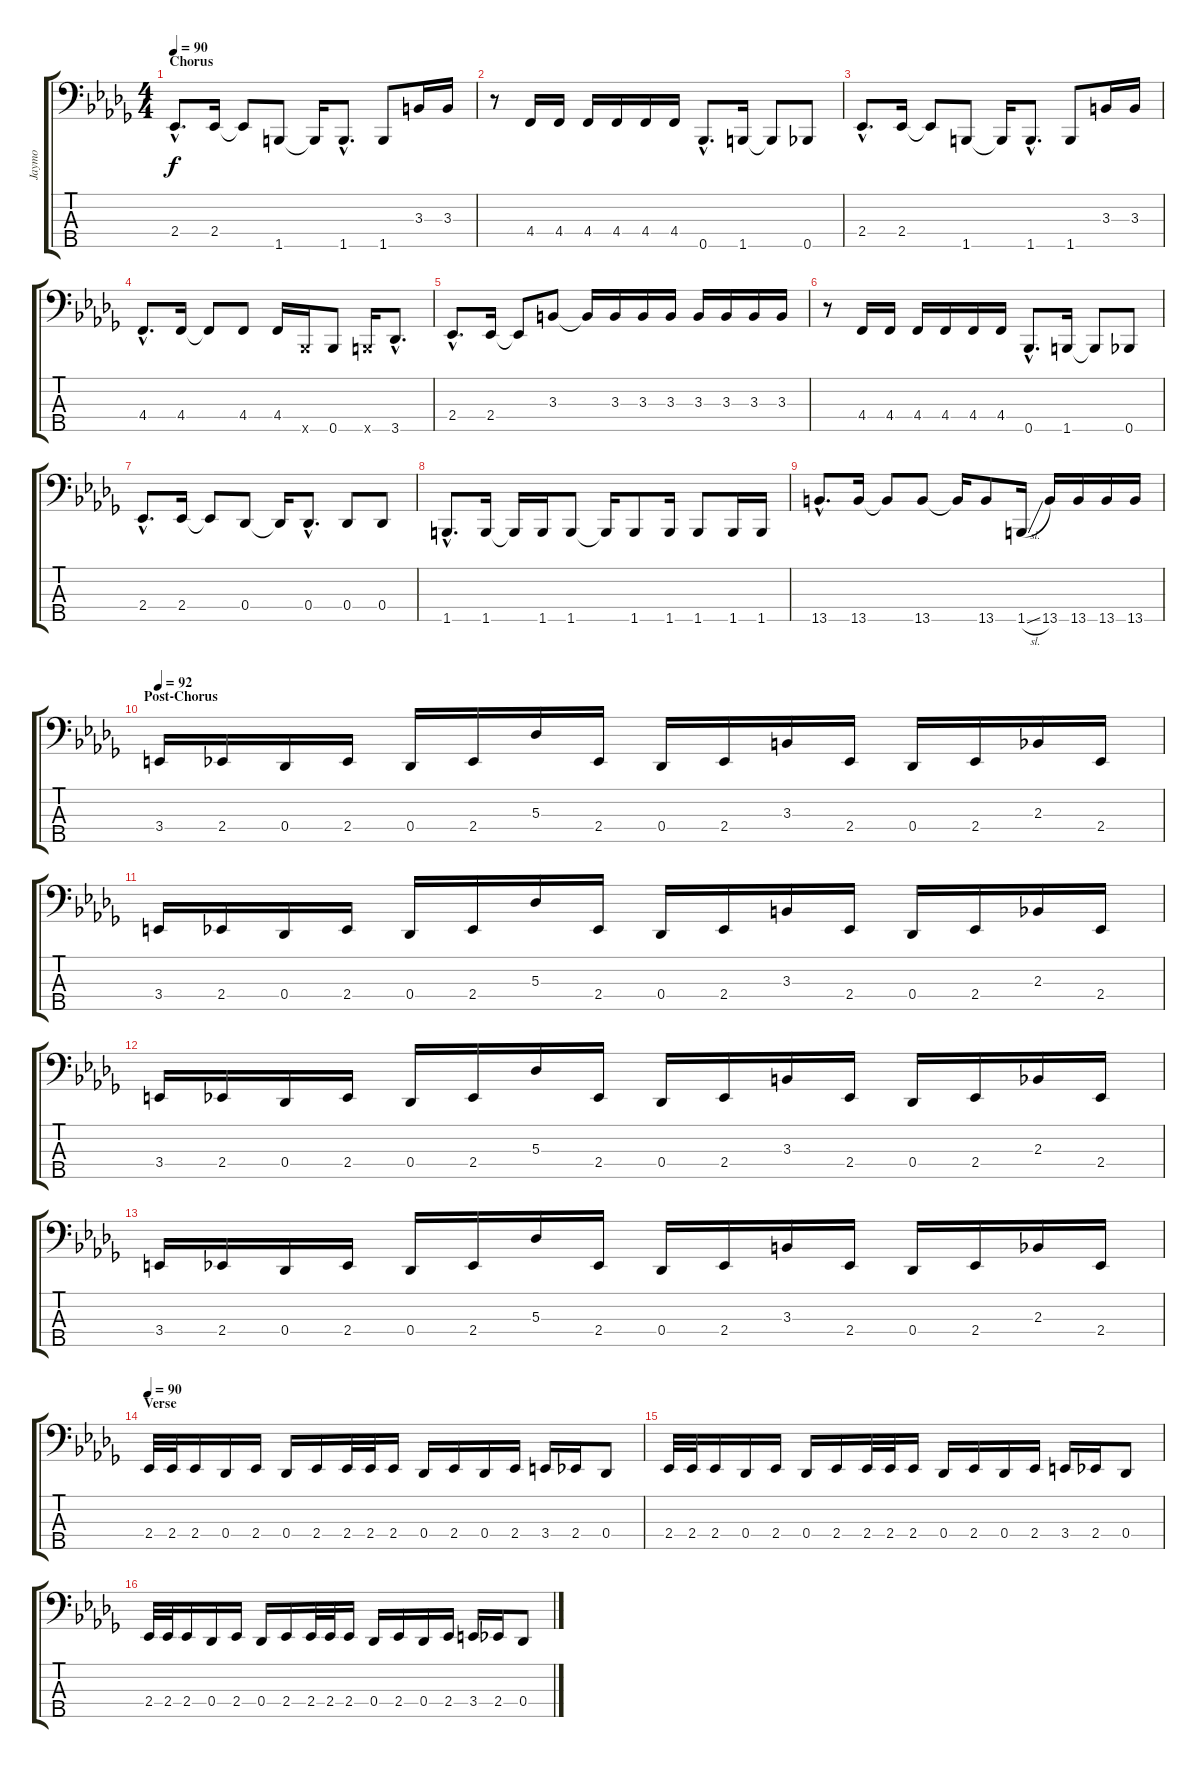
\track ("Jaymo" "Jaymo") {instrument electricbasspick}
\staff {score tabs}
\tuning (Gb2 Db2 Ab1 Db1 Bb0) {hide}
\ts (4 4)
\section ("" "Chorus")
\tempo 90
\clef f4
\ks db
2.4{hac}.8{d dy f} 2.4.16 2.4{t}.8 1.5.8 1.5{t}.16 1.5{hac}.8{d} 1.5.8 3.3.16 3.3.16 |
r.8 4.4.16 4.4.16 4.4.16 4.4.16 4.4.16 4.4.16 0.5{hac}.8{d} 1.5.16 1.5{t}.8 0.5.8 |
2.4{hac}.8{d} 2.4.16 2.4{t}.8 1.5.8 1.5{t}.16 1.5{hac}.8{d} 1.5.8 3.3.16 3.3.16 |
4.4{hac}.8{d} 4.4.16 4.4{t}.8 4.4.8 4.4.16 0.5{x}.16 0.5.8 1.5{x}.16 3.5{hac}.8{d} |
2.4{hac}.8{d} 2.4.16 2.4{t}.8 3.3.8 3.3{t}.16 3.3.16 3.3.16 3.3.16 3.3.16 3.3.16 3.3.16 3.3.16 |
r.8 4.4.16 4.4.16 4.4.16 4.4.16 4.4.16 4.4.16 0.5{hac}.8{d} 1.5.16 1.5{t}.8 0.5.8 |
2.4{hac}.8{d} 2.4.16 2.4{t}.8 0.4.8 0.4{t}.16 0.4{hac}.8{d} 0.4.8 0.4.8 |
1.5{hac}.8{d} 1.5.16 1.5{t}.16 1.5.16 1.5.8 1.5{t}.16 1.5.8 1.5.16 1.5.8 1.5.16 1.5.16 |
13.5{hac}.8{d} 13.5.16 13.5{t}.8 13.5.8 13.5{t}.16 13.5.8 1.5{sl}.16 13.5.16 13.5.16 13.5.16 13.5.16 |
\section ("" "Post-Chorus")
\tempo 92
3.4.16 2.4.16 0.4.16 2.4.16 0.4.16 2.4.16 5.3.16 2.4.16 0.4.16 2.4.16 3.3.16 2.4.16 0.4.16 2.4.16 2.3.16 2.4.16 |
3.4.16 2.4.16 0.4.16 2.4.16 0.4.16 2.4.16 5.3.16 2.4.16 0.4.16 2.4.16 3.3.16 2.4.16 0.4.16 2.4.16 2.3.16 2.4.16 |
3.4.16 2.4.16 0.4.16 2.4.16 0.4.16 2.4.16 5.3.16 2.4.16 0.4.16 2.4.16 3.3.16 2.4.16 0.4.16 2.4.16 2.3.16 2.4.16 |
3.4.16 2.4.16 0.4.16 2.4.16 0.4.16 2.4.16 5.3.16 2.4.16 0.4.16 2.4.16 3.3.16 2.4.16 0.4.16 2.4.16 2.3.16 2.4.16 |
\section ("" "Verse")
\tempo 90
2.4.32 2.4.32 2.4.16 0.4.16 2.4.16 0.4.16 2.4.16 2.4.32 2.4.32 2.4.16 0.4.16 2.4.16 0.4.16 2.4.16 3.4.16 2.4.16 0.4.8 |
2.4.32 2.4.32 2.4.16 0.4.16 2.4.16 0.4.16 2.4.16 2.4.32 2.4.32 2.4.16 0.4.16 2.4.16 0.4.16 2.4.16 3.4.16 2.4.16 0.4.8 |
2.4.32 2.4.32 2.4.16 0.4.16 2.4.16 0.4.16 2.4.16 2.4.32 2.4.32 2.4.16 0.4.16 2.4.16 0.4.16 2.4.16 3.4.16 2.4.16 0.4.8
